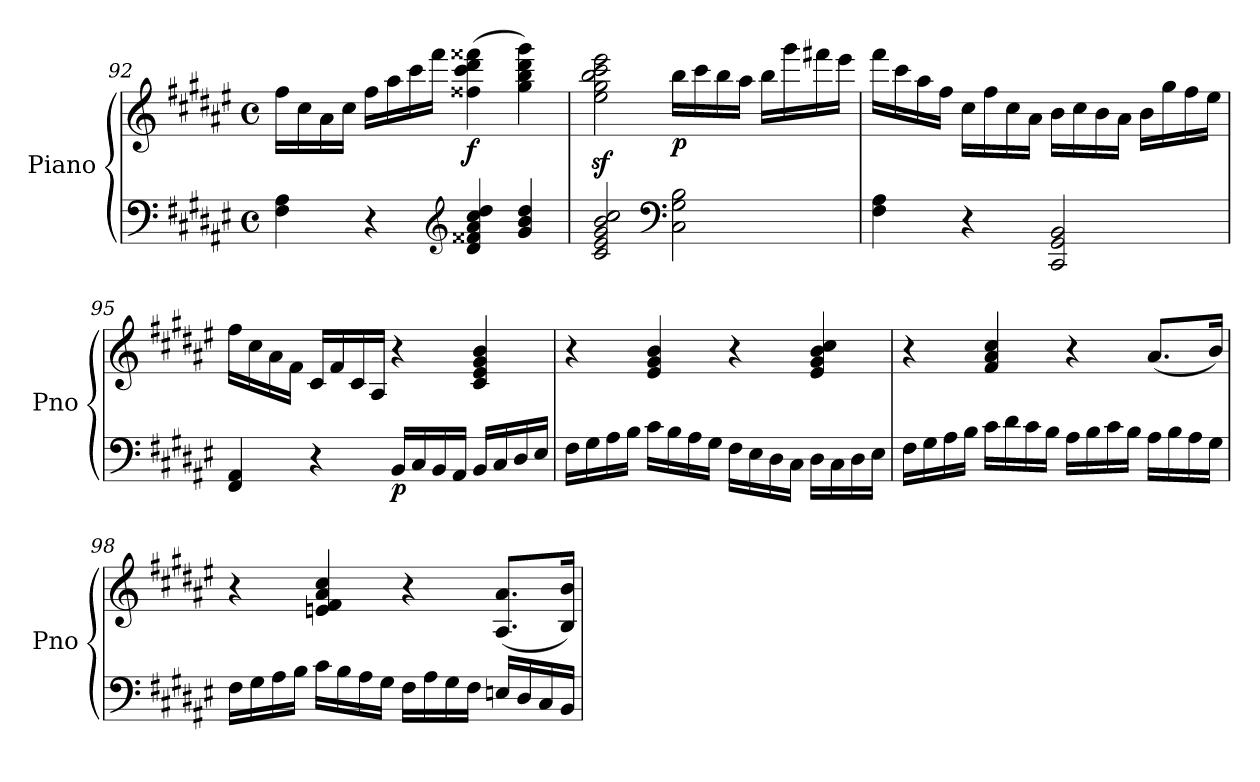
**kern	**kern	**dynam
*part1	*part1	*part1
*staff2	*staff1	*staff1/2
*I"Piano	*	*
*I'Pno	*	*
*clefF4	*clefG2	*
*k[f#c#g#d#a#e#]	*k[f#c#g#d#a#e#]	*
*F#:	*F#:	*
*M4/4	*M4/4	*
*met(c)	*met(c)	*
=92	=92	=92
4F#\ 4A#\	16ff#\LL	.
.	16cc#\	.
.	16a#\	.
.	16cc#\JJ	.
4r	16ff#\LL	.
.	16aa#\	.
.	16ccc#\	.
.	16fff#\JJ	.
*clefG2	*	*
!	!	!LO:DY:b
4d#/ 4f##X/ 4a#/ 4cc#/ 4dd#/	(>4ff##X\ 4ccc#\ 4ddd#\ 4fff##X\	f
4g#/ 4b/ 4dd#/	4gg#\ 4bb\ 4ddd#\ 4ggg#\)	.
=93	=93	=93
2c#/ 2e#/ 2g#/ 2b/ 2cc#/	2ee#\z< 2gg#\z< 2bb\z< 2ccc#\z< 2eee#\z<	.
*clefF4	*	*
!	!	!LO:DY:b
2C#\ 2G#\ 2B\	16bb\LL	p
.	16ccc#\	.
.	16bb\	.
.	16aa#\JJ	.
.	16bb\LL	.
.	16ggg#\	.
.	16fff#X\	.
.	16eee#\JJ	.
=94	=94	=94
4F#\ 4A#\	16fff#\LL	.
.	16ccc#\	.
.	16aa#\	.
.	16ff#\JJ	.
4r	16cc#\LL	.
.	16ff#\	.
.	16cc#\	.
.	16a#\JJ	.
2CC#/ 2GG#/ 2BB/	16b\LL	.
.	16cc#\	.
.	16b\	.
.	16a#\JJ	.
.	16b\LL	.
.	16gg#\	.
.	16ff#\	.
.	16ee#\JJ	.
=95	=95	=95
4FF#/ 4AA#/	16ff#\LL	.
.	16cc#\	.
.	16a#\	.
.	16f#\JJ	.
4r	16c#/LL	.
.	16f#/	.
.	16c#/	.
.	16A#/JJ	.
!	!	!LO:DY:b=2
16BB/LL	4r	p
16C#/	.	.
16BB/	.	.
16AA#/JJ	.	.
16BB/LL	4c#/ 4e#/ 4g#/ 4b/	.
16C#/	.	.
16D#/	.	.
16E#/JJ	.	.
=96	=96	=96
16F#\LL	4r	.
16G#\	.	.
16A#\	.	.
16B\JJ	.	.
16c#\LL	4e#/ 4g#/ 4b/	.
16B\	.	.
16A#\	.	.
16G#\JJ	.	.
16F#\LL	4r	.
16E#\	.	.
16D#\	.	.
16C#\JJ	.	.
16D#\LL	4e#/ 4g#/ 4b/ 4cc#/	.
16C#\	.	.
16D#\	.	.
16E#\JJ	.	.
=97	=97	=97
16F#\LL	4r	.
16G#\	.	.
16A#\	.	.
16B\JJ	.	.
16c#\LL	4f#/ 4a#/ 4cc#/	.
16d#\	.	.
16c#\	.	.
16B\JJ	.	.
16A#\LL	4r	.
16B\	.	.
16c#\	.	.
16B\JJ	.	.
16A#\LL	(<8.a#/L	.
16B\	.	.
16A#\	.	.
16G#\JJ	16b/Jk)	.
=98	=98	=98
16F#\LL	4r	.
16G#\	.	.
16A#\	.	.
16B\JJ	.	.
16c#\LL	4en/ 4f#/ 4a#/ 4cc#/	.
16B\	.	.
16A#\	.	.
16G#\JJ	.	.
16F#\LL	4r	.
16A#\	.	.
16G#\	.	.
16F#\JJ	.	.
16En/LL	(<8.A#/ 8.a#/L	.
16D#/	.	.
16C#/	.	.
16BB/JJ	16B/ 16b/Jk)	.
=	=	=
*-	*-	*-
